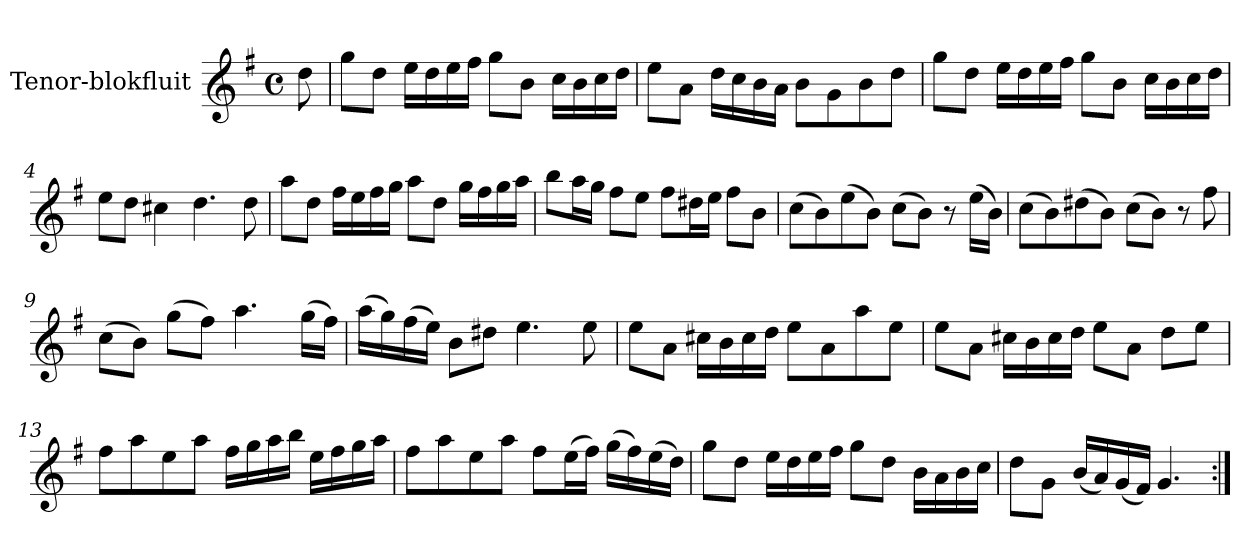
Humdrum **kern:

**kern
*part1
*staff1
*I"Tenor-blokfluit
*I'T. Blf.
*clefG2
*k[f#]
*M4/4
*met(c)
*MM60
=
8dd\
=1
8gg\L
8dd\J
16ee\LL
16dd\
16ee\
16ff#\JJ
8gg\L
8b\J
16cc\LL
16b\
16cc\
16dd\JJ
=2
8ee\L
8a\J
16dd\LL
16cc\
16b\
16a\JJ
8b\L
8g\
8b\
8dd\J
!!LO:LB:g=z
=3
8gg\L
8dd\J
16ee\LL
16dd\
16ee\
16ff#\JJ
8gg\L
8b\J
16cc\LL
16b\
16cc\
16dd\JJ
=4
8ee\L
8dd\J
4cc#X\
4.dd\
8dd\
=5
8aa\L
8dd\J
16ff#\LL
16ee\
16ff#\
16gg\JJ
8aa\L
8dd\J
16gg\LL
16ff#\
16gg\
16aa\JJ
!!LO:LB:g=z
=6
8bb\L
16aa\L
16gg\JJ
8ff#\L
8ee\J
8ff#\L
16dd#X\L
16ee\JJ
8ff#\L
8b\J
=7
(>8cc\L
8b\)
(>8ee\
8b\J)
(>8cc\L
8b\J)
8r
(>16ee\LL
16b\JJ)
=8
(>8cc\L
8b\)
(>8dd#X\
8b\J)
(>8cc\L
8b\J)
8r
8ff#\
!!LO:LB:g=z
=9
(>8cc\L
8b\J)
(>8gg\L
8ff#\J)
4.aa\
(>16gg\LL
16ff#\JJ)
=10
(>16aa\LL
16gg\)
(>16ff#\
16ee\JJ)
8b\L
8dd#X\J
4.ee\
8ee\
=11
8ee\L
8a\J
16cc#X\LL
16b\
16cc#\
16dd\JJ
8ee\L
8a\
8aa\
8ee\J
!!LO:LB:g=z
=12
8ee\L
8a\J
16cc#X\LL
16b\
16cc#\
16dd\JJ
8ee\L
8a\J
8dd\L
8ee\J
=13
8ff#\L
8aa\
8ee\
8aa\J
16ff#\LL
16gg\
16aa\
16bb\JJ
16ee\LL
16ff#\
16gg\
16aa\JJ
=14
8ff#\L
8aa\
8ee\
8aa\J
8ff#\L
(>16ee\L
16ff#\JJ)
(>16gg\LL
16ff#\)
(>16ee\
16dd\JJ)
!!LO:LB:g=z
=15
8gg\L
8dd\J
16ee\LL
16dd\
16ee\
16ff#\JJ
8gg\L
8dd\J
16b\LL
16a\
16b\
16cc\JJ
=16
8dd\L
8g\J
(<16b/LL
16a/)
(<16g/
16f#/JJ)
4.g/
=:|!
*-
